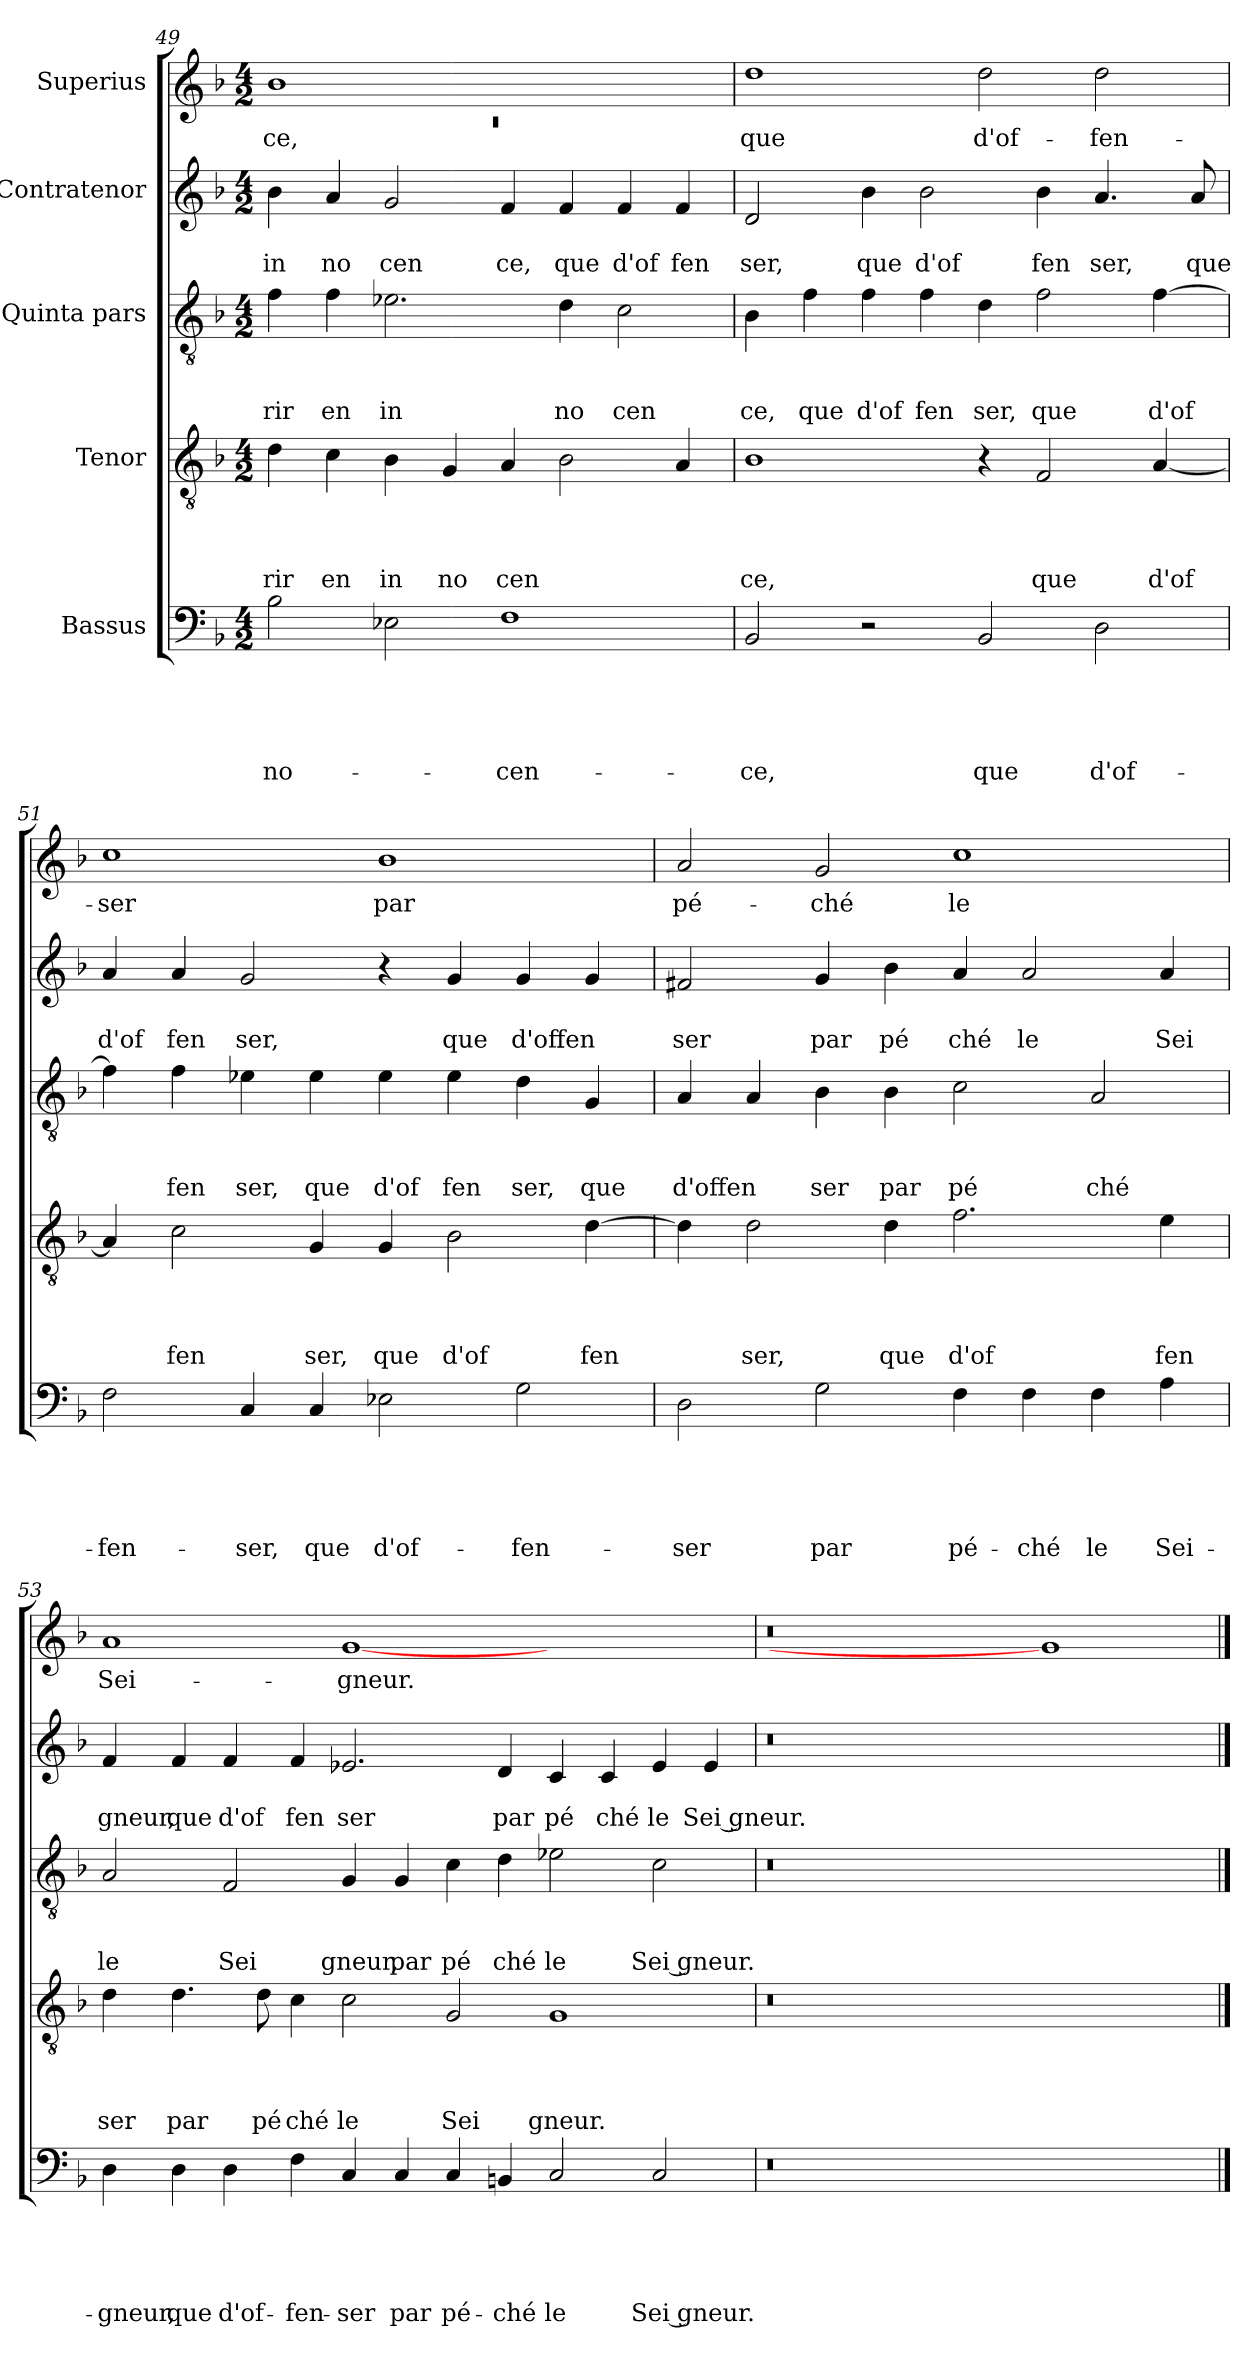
**kern	**text	**text	**text	**text	**text	**dynam	**kern	**text	**text	**text	**text	**kern	**text	**text	**text	**kern	**text	**text	**dynam	**kern	**text
*part5	*part5	*part5	*part5	*part5	*part5	*part5	*part4	*part4	*part4	*part4	*part4	*part3	*part3	*part3	*part3	*part2	*part2	*part2	*part2	*part1	*part1
*staff5	*staff5	*staff5	*staff5	*staff5	*staff5	*staff5	*staff4	*staff4	*staff4	*staff4	*staff4	*staff3	*staff3	*staff3	*staff3	*staff2	*staff2	*staff2	*staff2	*staff1	*staff1
*I"Bassus	*	*	*	*	*	*	*I"Tenor	*	*	*	*	*I"Quinta pars	*	*	*	*I"Contratenor	*	*	*	*I"Superius	*
*clefF4	*	*	*	*	*	*	*clefGv2	*	*	*	*	*clefGv2	*	*	*	*clefG2	*	*	*	*clefG2	*
*k[b-]	*	*	*	*	*	*	*k[b-]	*	*	*	*	*k[b-]	*	*	*	*k[b-]	*	*	*	*k[b-]	*
*F:	*	*	*	*	*	*	*F:	*	*	*	*	*F:	*	*	*	*F:	*	*	*	*F:	*
*M4/2	*	*	*	*	*	*	*M4/2	*	*	*	*	*M4/2	*	*	*	*M4/2	*	*	*	*M4/2	*
=49	=49	=49	=49	=49	=49	=49	=49	=49	=49	=49	=49	=49	=49	=49	=49	=49	=49	=49	=49	=49	=49
*	*	*	*	*	*	*	*	*	*	*	*	*	*	*	*	*	*	*	*	*^	*
!	!	!	!	!	!LO:LY:b	!	!	!	!	!	!LO:LY:b	!	!	!	!LO:LY:b	!	!	!LO:LY:b	!	!	!LO:N:vis=1	!LO:LY:b
2B-\	.	.	.	.	-no-	.	4d\	.	.	.	rir	4f\	.	.	rir	4b-\	.	in	.	1b-	0rc	-ce,
!	!	!	!	!	!	!	!	!	!	!	!LO:LY:b	!	!	!	!LO:LY:b	!	!	!LO:LY:b	!	!	!	!
.	.	.	.	.	.	.	4c\	.	.	.	en	4f\	.	.	en	4a/	.	no	.	.	.	.
!	!	!	!	!	!	!	!	!	!	!	!LO:LY:b	!	!	!	!LO:LY:b	!	!	!LO:LY:b	!	!	!	!
2E-X\	.	.	.	.	.	.	4B-\	.	.	.	in	2.e-X\	.	.	in	2g/	.	cen	.	.	.	.
!	!	!	!	!	!	!	!	!	!	!	!LO:LY:b	!	!	!	!	!	!	!	!	!	!	!
.	.	.	.	.	.	.	4G/	.	.	.	no	.	.	.	.	.	.	.	.	.	.	.
!	!	!	!	!	!LO:LY:b	!	!	!	!	!	!LO:LY:b	!	!	!	!	!	!	!LO:LY:b	!	!	!	!
1F	.	.	.	.	-cen-	.	4A/	.	.	.	cen	.	.	.	.	4f/	.	ce,	.	1ryy	.	.
!	!	!	!	!	!	!	!	!	!	!	!	!	!	!	!LO:LY:b	!	!	!LO:LY:b	!	!	!	!
.	.	.	.	.	.	.	2B-\	.	.	.	.	4d\	.	.	no	4f/	.	que	.	.	.	.
!	!	!	!	!	!	!	!	!	!	!	!	!	!	!	!LO:LY:b	!	!	!LO:LY:b	!	!	!	!
.	.	.	.	.	.	.	.	.	.	.	.	2c\	.	.	cen	4f/	.	d'of	.	.	.	.
!	!	!	!	!	!	!	!	!	!	!	!	!	!	!	!	!	!	!LO:LY:b	!	!	!	!
.	.	.	.	.	.	.	4A/	.	.	.	.	.	.	.	.	4f/	.	fen	.	.	.	.
*	*	*	*	*	*	*	*	*	*	*	*	*	*	*	*	*	*	*	*	*v	*v	*
=50	=50	=50	=50	=50	=50	=50	=50	=50	=50	=50	=50	=50	=50	=50	=50	=50	=50	=50	=50	=50	=50
!	!	!	!	!	!LO:LY:b	!	!	!	!	!	!LO:LY:b	!	!	!	!LO:LY:b	!	!	!LO:LY:b	!	!	!LO:LY:b
2BB-/	.	.	.	.	-ce,	.	1B-	.	.	.	ce,	4B-\	.	.	ce,	2d/	.	ser,	.	1dd	que
!	!	!	!	!	!	!	!	!	!	!	!	!	!	!	!LO:LY:b	!	!	!	!	!	!
.	.	.	.	.	.	.	.	.	.	.	.	4f\	.	.	que	.	.	.	.	.	.
!	!	!	!	!	!	!	!	!	!	!	!	!	!	!	!LO:LY:b	!	!	!LO:LY:b	!	!	!
2r	.	.	.	.	.	.	.	.	.	.	.	4f\	.	.	d'of	4b-\	.	que	.	.	.
!	!	!	!	!	!	!	!	!	!	!	!	!	!	!	!LO:LY:b	!	!	!LO:LY:b	!	!	!
.	.	.	.	.	.	.	.	.	.	.	.	4f\	.	.	fen	2b-\	.	d'of	.	.	.
!	!	!	!	!	!LO:LY:b	!	!	!	!	!	!	!	!	!	!LO:LY:b	!	!	!	!	!	!LO:LY:b
2BB-/	.	.	.	.	que	.	4r	.	.	.	.	4d\	.	.	ser,	.	.	.	.	2dd\	d'of-
!	!	!	!	!	!	!	!	!	!	!	!LO:LY:b	!	!	!	!LO:LY:b	!	!	!LO:LY:b	!	!	!
.	.	.	.	.	.	.	2F/	.	.	.	que	2f\	.	.	que	4b-\	.	fen	.	.	.
!	!	!	!	!	!LO:LY:b	!	!	!	!	!	!	!	!	!	!	!	!	!LO:LY:b	!	!	!LO:LY:b
2D\	.	.	.	.	d'of-	.	.	.	.	.	.	.	.	.	.	4.a/	.	ser,	.	2dd\	-fen-
!	!	!	!	!	!	!	!	!	!	!	!LO:LY:b	!	!	!	!LO:LY:b	!	!	!	!	!	!
.	.	.	.	.	.	.	[<4A/	.	.	.	d'of	[<4f\	.	.	d'of	.	.	.	.	.	.
!	!	!	!	!	!	!	!	!	!	!	!	!	!	!	!	!	!	!LO:LY:b	!	!	!
.	.	.	.	.	.	.	.	.	.	.	.	.	.	.	.	8a/	.	que	.	.	.
!!LO:LB:g=z
=51	=51	=51	=51	=51	=51	=51	=51	=51	=51	=51	=51	=51	=51	=51	=51	=51	=51	=51	=51	=51	=51
!	!	!	!	!	!LO:LY:b	!	!	!	!	!	!	!	!	!	!	!	!	!LO:LY:b	!	!	!LO:LY:b
2F\	.	.	.	.	-fen-	.	4A/]	.	.	.	.	4f\]	.	.	.	4a/	.	d'of	.	1cc	-ser
!	!	!	!	!	!	!	!	!	!	!	!LO:LY:b	!	!	!	!LO:LY:b	!	!	!LO:LY:b	!	!	!
.	.	.	.	.	.	.	2c\	.	.	.	fen	4f\	.	.	fen	4a/	.	fen	.	.	.
!	!	!	!	!	!LO:LY:b	!	!	!	!	!	!	!	!	!	!LO:LY:b	!	!	!LO:LY:b	!	!	!
4C/	.	.	.	.	-ser,	.	.	.	.	.	.	4e-X\	.	.	ser,	2g/	.	ser,	.	.	.
!	!	!	!	!	!LO:LY:b	!	!	!	!	!	!LO:LY:b	!	!	!	!LO:LY:b	!	!	!	!	!	!
4C/	.	.	.	.	que	.	4G/	.	.	.	ser,	4e-\	.	.	que	.	.	.	.	.	.
!	!	!	!	!	!LO:LY:b	!	!	!	!	!	!LO:LY:b	!	!	!	!LO:LY:b	!	!	!	!	!	!LO:LY:b
2E-X\	.	.	.	.	d'of-	.	4G/	.	.	.	que	4e-\	.	.	d'of	4r	.	.	.	1b-	par
!	!	!	!	!	!	!	!	!	!	!	!LO:LY:b	!	!	!	!LO:LY:b	!	!	!LO:LY:b	!	!	!
.	.	.	.	.	.	.	2B-\	.	.	.	d'of	4e-\	.	.	fen	4g/	.	que	.	.	.
!	!	!	!	!	!LO:LY:b	!	!	!	!	!	!	!	!	!	!LO:LY:b	!	!	!LO:LY:b	!	!	!
2G\	.	.	.	.	-fen-	.	.	.	.	.	.	4d\	.	.	ser,	4g/	.	d'offen	.	.	.
!	!	!	!	!	!	!	!	!	!	!	!LO:LY:b	!	!	!	!LO:LY:b	!	!	!	!	!	!
.	.	.	.	.	.	.	[>4d\	.	.	.	fen	4G/	.	.	que	4g/	.	.	.	.	.
=52	=52	=52	=52	=52	=52	=52	=52	=52	=52	=52	=52	=52	=52	=52	=52	=52	=52	=52	=52	=52	=52
!	!	!	!	!	!LO:LY:b	!	!	!	!	!	!	!	!	!	!LO:LY:b	!	!	!LO:LY:b	!	!	!LO:LY:b
2D\	.	.	.	.	-ser	.	4d\]	.	.	.	.	4A/	.	.	d'offen	2f#X/	.	ser	.	2a/	pé-
!	!	!	!	!	!	!	!	!	!	!	!LO:LY:b	!	!	!	!	!	!	!	!	!	!
.	.	.	.	.	.	.	2d\	.	.	.	ser,	4A/	.	.	.	.	.	.	.	.	.
!	!	!	!	!	!LO:LY:b	!	!	!	!	!	!	!	!	!	!LO:LY:b	!	!	!LO:LY:b	!	!	!LO:LY:b
2G\	.	.	.	.	par	.	.	.	.	.	.	4B-\	.	.	ser	4g/	.	par	.	2g/	-ché
!	!	!	!	!	!	!	!	!	!	!	!LO:LY:b	!	!	!	!LO:LY:b	!	!	!LO:LY:b	!	!	!
.	.	.	.	.	.	.	4d\	.	.	.	que	4B-\	.	.	par	4b-\	.	pé	.	.	.
!	!	!	!	!	!LO:LY:b	!	!	!	!	!	!LO:LY:b	!	!	!	!LO:LY:b	!	!	!LO:LY:b	!	!	!LO:LY:b
4F\	.	.	.	.	pé-	.	2.f\	.	.	.	d'of	2c\	.	.	pé	4a/	.	ché	.	1cc	le
!	!	!	!	!	!LO:LY:b	!	!	!	!	!	!	!	!	!	!	!	!	!LO:LY:b	!	!	!
4F\	.	.	.	.	-ché	.	.	.	.	.	.	.	.	.	.	2a/	.	le	.	.	.
!	!	!	!	!	!LO:LY:b	!	!	!	!	!	!	!	!	!	!LO:LY:b	!	!	!	!	!	!
4F\	.	.	.	.	le	.	.	.	.	.	.	2A/	.	.	ché	.	.	.	.	.	.
!	!	!	!	!	!LO:LY:b	!	!	!	!	!	!LO:LY:b	!	!	!	!	!	!	!LO:LY:b	!	!	!
4A\	.	.	.	.	Sei-	.	4e\	.	.	.	fen	.	.	.	.	4a/	.	Sei	.	.	.
=53	=53	=53	=53	=53	=53	=53	=53	=53	=53	=53	=53	=53	=53	=53	=53	=53	=53	=53	=53	=53	=53
!	!	!	!	!	!LO:LY:b	!	!	!	!	!	!LO:LY:b	!	!	!	!LO:LY:b	!	!	!LO:LY:b	!	!	!LO:LY:b
4D\	.	.	.	.	-gneur,	.	4d\	.	.	.	ser	2A/	.	.	le	4f/	.	gneur,	.	1a<	Sei-
!	!	!	!	!	!LO:LY:b	!	!	!	!	!	!LO:LY:b	!	!	!	!	!	!	!LO:LY:b	!	!	!
4D\	.	.	.	.	que	.	4.d\	.	.	.	par	.	.	.	.	4f/	.	que	.	.	.
!	!	!	!	!	!LO:LY:b	!	!	!	!	!	!	!	!	!	!LO:LY:b	!	!	!LO:LY:b	!	!	!
4D\	.	.	.	.	d'of-	.	.	.	.	.	.	2F/	.	.	Sei	4f/	.	d'of	.	.	.
!	!	!	!	!	!	!	!	!	!	!	!LO:LY:b	!	!	!	!	!	!	!	!	!	!
.	.	.	.	.	.	.	8d\	.	.	.	pé	.	.	.	.	.	.	.	.	.	.
!	!	!	!	!	!LO:LY:b	!	!	!	!	!	!LO:LY:b	!	!	!	!	!	!	!LO:LY:b	!	!	!
4F\	.	.	.	.	-fen-	.	4c\	.	.	.	ché	.	.	.	.	4f/	.	fen	.	.	.
!	!	!	!	!	!LO:LY:b	!	!	!	!	!	!LO:LY:b	!	!	!	!LO:LY:b	!	!	!LO:LY:b	!	!	!LO:LY:b
4C/	.	.	.	.	-ser	.	2c\	.	.	.	le	4G/	.	.	gneur,	2.e-X/	.	ser	.	[1g	-gneur.
!	!	!	!	!	!LO:LY:b	!	!	!	!	!	!	!	!	!	!LO:LY:b	!	!	!	!	!	!
4C/	.	.	.	.	par	.	.	.	.	.	.	4G/	.	.	par	.	.	.	.	.	.
!	!	!	!	!	!LO:LY:b	!	!	!	!	!	!LO:LY:b	!	!	!	!LO:LY:b	!	!	!	!	!	!
4C/	.	.	.	.	pé-	.	2G/	.	.	.	Sei	4c\	.	.	pé	.	.	.	.	.	.
!	!	!	!	!	!LO:LY:b	!	!	!	!	!	!	!	!	!	!LO:LY:b	!	!	!LO:LY:b	!	!	!
4BBn/	.	.	.	.	-ché	.	.	.	.	.	.	4d\	.	.	ché	4d/	.	par	.	.	.
!	!	!	!	!	!LO:LY:b	!	!	!	!	!	!LO:LY:b	!	!	!	!LO:LY:b	!	!	!LO:LY:b	!	!	!
2C/	.	.	.	.	le	.	1G	.	.	.	gneur.	2e-X\	.	.	le	4c/	.	pé	.	1ryy	.
!	!	!	!	!	!	!	!	!	!	!	!	!	!	!	!	!	!	!LO:LY:b	!	!	!
.	.	.	.	.	.	.	.	.	.	.	.	.	.	.	.	4c/	.	ché	.	.	.
!	!	!	!	!	!LO:LY:b	!	!	!	!	!	!	!	!	!	!LO:LY:b	!	!	!LO:LY:b	!	!	!
2C/	.	.	.	.	Sei gneur.-	.	.	.	.	.	.	2c\	.	.	Sei gneur.	4e-/	.	le	.	.	.
!	!	!	!	!	!	!	!	!	!	!	!	!	!	!	!	!	!	!LO:LY:b	!	!	!
.	.	.	.	.	.	.	.	.	.	.	.	.	.	.	.	4e-/	.	Sei gneur.	.	.	.
=54	=54	=54	=54	=54	=54	=54	=54	=54	=54	=54	=54	=54	=54	=54	=54	=54	=54	=54	=54	=54	=54
*^	*	*	*	*	*	*	*	*	*	*	*	*	*	*	*	*^	*	*	*	*	*
0r	4.ryy	.	.	.	.	.	.	0r	.	.	.	.	0r	.	.	.	0r	4.ryy	.	.	.	0r	.
!	!	!	!	!	!	!	!LO:DY:a	!	!	!	!	!	!	!	!	!	!	!	!	!	!	!	!
!	!	!	!	!	!	!	!LO:DY:n=1:b	!	!	!	!	!	!	!	!	!	!	!	!	!	!LO:DY:a	!	!
!	!	!	!	!	!	!	!	!	!	!	!	!	!	!	!	!	!	!	!	!	!LO:DY:n=1:b	!	!
.	1ryy	.	.	.	.	.	fz fz	.	.	.	.	.	.	.	.	.	.	1ryy	.	.	fz ffff	.	.
.	1ryy	.	.	.	.	.	.	.	.	.	.	.	.	.	.	.	.	1ryy	.	.	.	.	.
1ryy	.	.	.	.	.	.	.	1ryy	.	.	.	.	1ryy	.	.	.	1ryy	.	.	.	.	1g]	.
.	2ryy	.	.	.	.	.	.	.	.	.	.	.	.	.	.	.	.	2ryy	.	.	.	.	.
.	8ryy	.	.	.	.	.	.	.	.	.	.	.	.	.	.	.	.	8ryy	.	.	.	.	.
*v	*v	*	*	*	*	*	*	*	*	*	*	*	*	*	*	*	*v	*v	*	*	*	*	*
==	==	==	==	==	==	==	==	==	==	==	==	==	==	==	==	==	==	==	==	==	==
*-	*-	*-	*-	*-	*-	*-	*-	*-	*-	*-	*-	*-	*-	*-	*-	*-	*-	*-	*-	*-	*-
